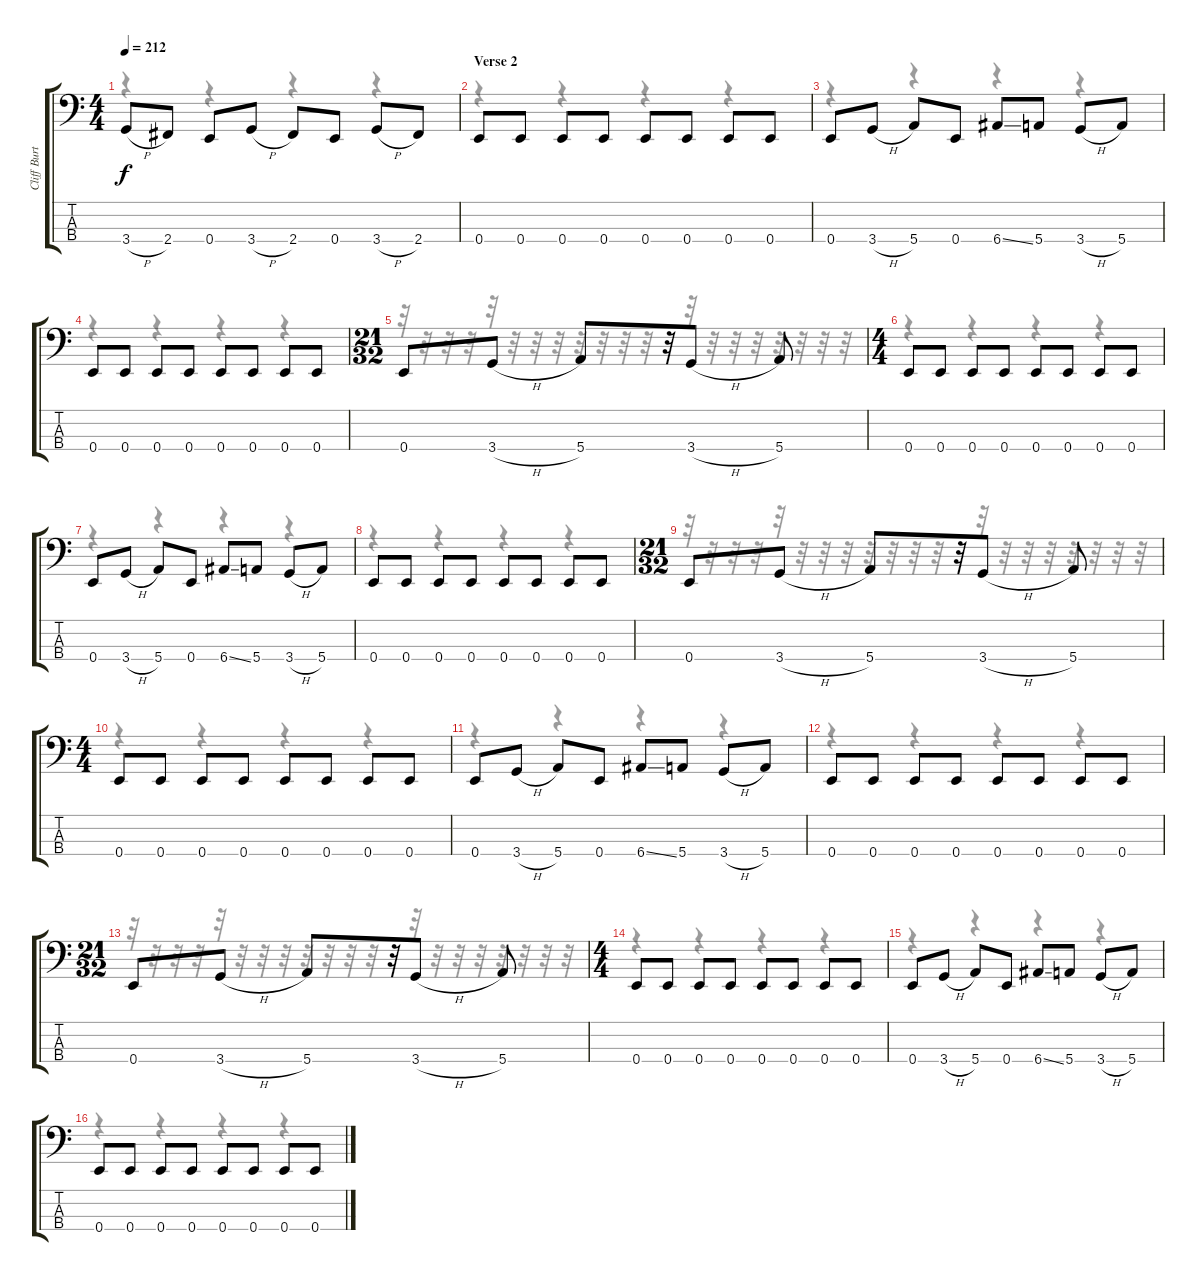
\track ("Cliff Burton" "Cliff Burt") {instrument electricbassfinger}
\staff {score tabs}
\tuning (G2 D2 A1 E1) {hide}
\voice
\ts (4 4)
\tempo 212
\clef f4
\ks c
3.4{h}.8{dy f} 2.4.8 0.4.8 3.4{h}.8 2.4.8 0.4.8 3.4{h}.8 2.4.8 |
\section ("" "Verse 2")
0.4.8 0.4.8 0.4.8 0.4.8 0.4.8 0.4.8 0.4.8 0.4.8 |
0.4.8 3.4{h}.8 5.4.8 0.4.8 6.4{ss}.8 5.4.8 3.4{h}.8 5.4.8 |
0.4.8 0.4.8 0.4.8 0.4.8 0.4.8 0.4.8 0.4.8 0.4.8 |
\ts (21 32)
0.4.8 3.4{h}.8 5.4.8 r.32 3.4{h}.8 5.4.8 |
\ts (4 4)
0.4.8 0.4.8 0.4.8 0.4.8 0.4.8 0.4.8 0.4.8 0.4.8 |
0.4.8 3.4{h}.8 5.4.8 0.4.8 6.4{ss}.8 5.4.8 3.4{h}.8 5.4.8 |
0.4.8 0.4.8 0.4.8 0.4.8 0.4.8 0.4.8 0.4.8 0.4.8 |
\ts (21 32)
0.4.8 3.4{h}.8 5.4.8 r.32 3.4{h}.8 5.4.8 |
\ts (4 4)
0.4.8 0.4.8 0.4.8 0.4.8 0.4.8 0.4.8 0.4.8 0.4.8 |
0.4.8 3.4{h}.8 5.4.8 0.4.8 6.4{ss}.8 5.4.8 3.4{h}.8 5.4.8 |
0.4.8 0.4.8 0.4.8 0.4.8 0.4.8 0.4.8 0.4.8 0.4.8 |
\ts (21 32)
0.4.8 3.4{h}.8 5.4.8 r.32 3.4{h}.8 5.4.8 |
\ts (4 4)
0.4.8 0.4.8 0.4.8 0.4.8 0.4.8 0.4.8 0.4.8 0.4.8 |
0.4.8 3.4{h}.8 5.4.8 0.4.8 6.4{ss}.8 5.4.8 3.4{h}.8 5.4.8 |
0.4.8 0.4.8 0.4.8 0.4.8 0.4.8 0.4.8 0.4.8 0.4.8
\voice
\clef f4
\ottava regular
\simile none
\ks c
r.4{dy f} r.4 r.4 r.4 |
r.4 r.4 r.4 r.4 |
r.4 r.4 r.4 r.4 |
r.4 r.4 r.4 r.4 |
r.32 r.32 r.32 r.32 r.32 r.32 r.32 r.32 r.32 r.32 r.32 r.32 r.32 r.32 r.32 r.32 r.32 r.32 r.32 r.32 r.32 |
r.4 r.4 r.4 r.4 |
r.4 r.4 r.4 r.4 |
r.4 r.4 r.4 r.4 |
r.32 r.32 r.32 r.32 r.32 r.32 r.32 r.32 r.32 r.32 r.32 r.32 r.32 r.32 r.32 r.32 r.32 r.32 r.32 r.32 r.32 |
r.4 r.4 r.4 r.4 |
r.4 r.4 r.4 r.4 |
r.4 r.4 r.4 r.4 |
r.32 r.32 r.32 r.32 r.32 r.32 r.32 r.32 r.32 r.32 r.32 r.32 r.32 r.32 r.32 r.32 r.32 r.32 r.32 r.32 r.32 |
r.4 r.4 r.4 r.4 |
r.4 r.4 r.4 r.4 |
r.4 r.4 r.4 r.4
